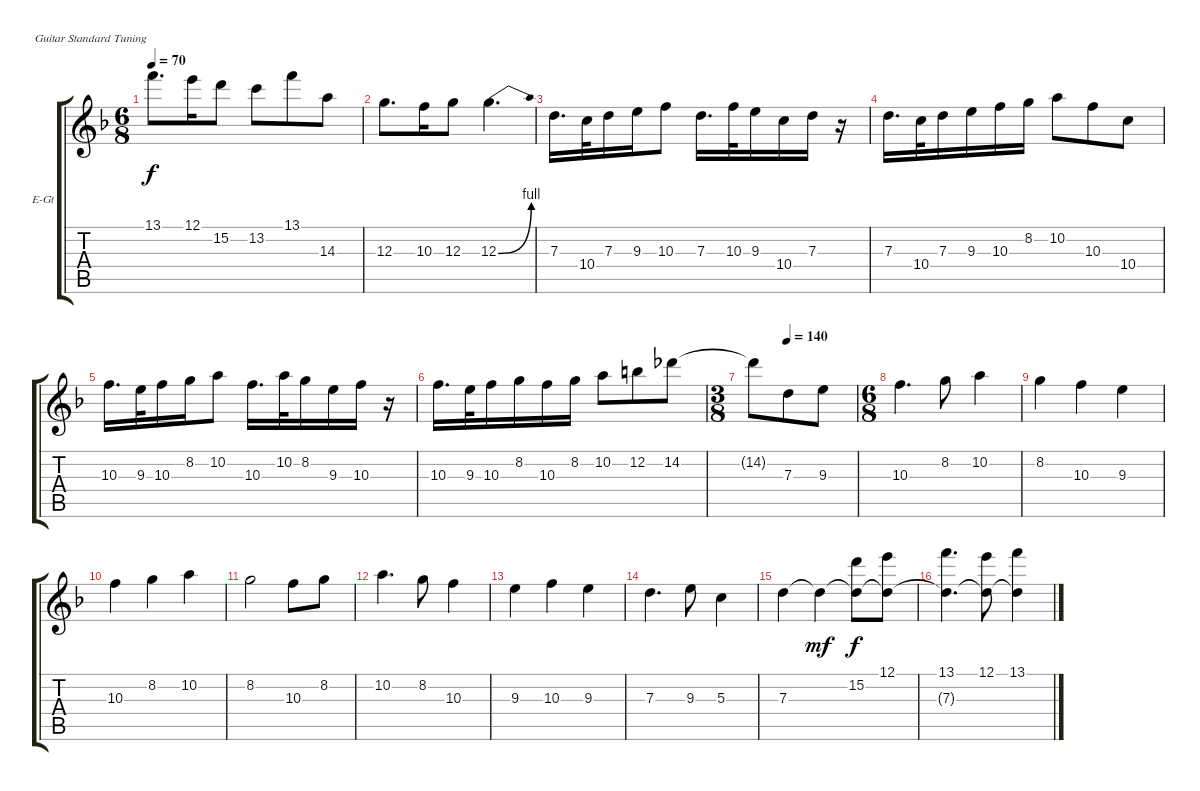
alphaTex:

\bracketExtendMode groupsimilarinstruments
\firstSystemTrackNameOrientation horizontal
\otherSystemsTrackNameOrientation horizontal
\track ("Lead" "E-Gt") {instrument distortionguitar}
\staff {score tabs}
\tuning (E4 B3 G3 D3 A2 E2)
\ts (6 8)
\tempo 70
\clef g2
\ks f
13.1.8{d dy f} 12.1.16 15.2.8 13.2.8 13.1.8 14.3.8 |
12.3.8{d} 10.3.16 12.3.8 12.3{be (bend 0 0 60 4)}.4{d} |
7.3.16{d} 10.4.32 7.3.16 9.3.16 10.3.8 7.3.16{d} 10.3.32 9.3.16 10.4.16 7.3.16 r.16 |
7.3.16{d} 10.4.32 7.3.16 9.3.16 10.3.16 8.2.16 10.2.8 10.3.8 10.4.8 |
10.3.16{d} 9.3.32 10.3.16 8.2.16 10.2.8 10.3.16{d} 10.2.32 8.2.16 9.3.16 10.3.16 r.16 |
10.3.16{d} 9.3.32 10.3.16 8.2.16 10.3.16 8.2.16 10.2.8 12.2.8 14.2.8 |
\ts (3 8)
\tempo (140 0.333333)
14.2{t}.8 7.3.8 9.3.8 |
\ts (6 8)
10.3.4{d} 8.2.8 10.2.4 |
8.2.4 10.3.4 9.3.4 |
10.3.4 8.2.4 10.2.4 |
8.2.2 10.3.8 8.2.8 |
10.2.4{d} 8.2.8 10.3.4 |
9.3.4 10.3.4 9.3.4 |
7.3.4{d} 9.3.8 5.3.4 |
7.3.4 7.3{t}.4{dy mf} (15.2 7.3{t}).8{dy f} (12.1 7.3{t}).8 |
(13.1 7.3{t}).4{d} (12.1 7.3{t}).8 (13.1 7.3{t}).4
